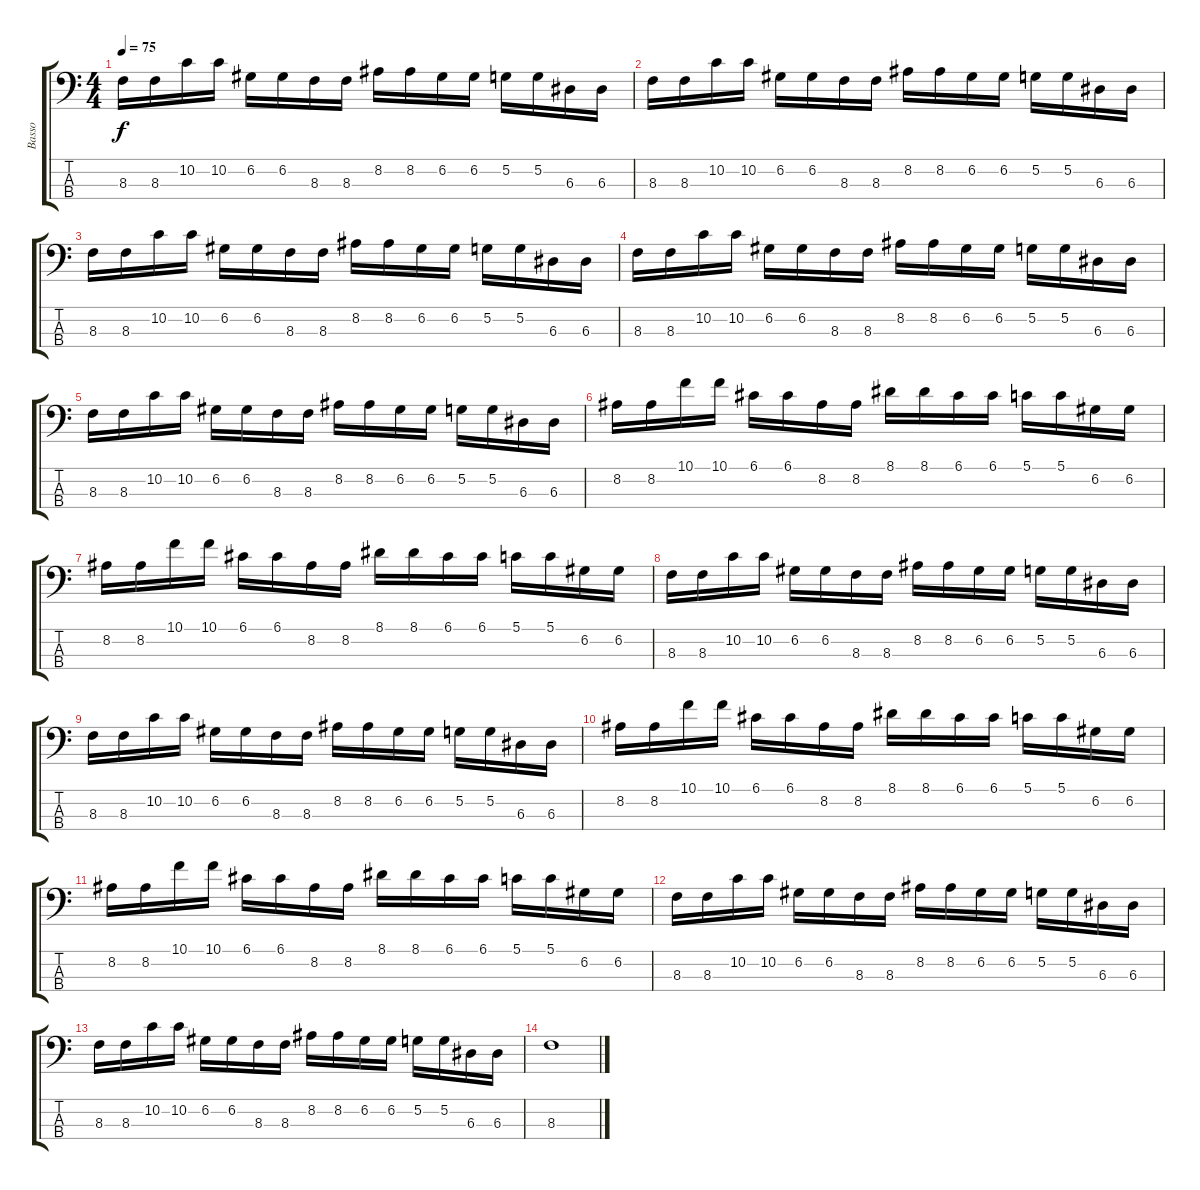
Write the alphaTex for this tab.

\track ("Basso" "Basso") {instrument electricbassfinger}
\staff {score tabs}
\tuning (G2 D2 A1 E1) {hide}
\ts (4 4)
\tempo 75
\clef f4
\ks c
8.3.16{dy f} 8.3.16 10.2.16 10.2.16 6.2.16 6.2.16 8.3.16 8.3.16 8.2.16 8.2.16 6.2.16 6.2.16 5.2.16 5.2.16 6.3.16 6.3.16 |
8.3.16 8.3.16 10.2.16 10.2.16 6.2.16 6.2.16 8.3.16 8.3.16 8.2.16 8.2.16 6.2.16 6.2.16 5.2.16 5.2.16 6.3.16 6.3.16 |
8.3.16 8.3.16 10.2.16 10.2.16 6.2.16 6.2.16 8.3.16 8.3.16 8.2.16 8.2.16 6.2.16 6.2.16 5.2.16 5.2.16 6.3.16 6.3.16 |
8.3.16 8.3.16 10.2.16 10.2.16 6.2.16 6.2.16 8.3.16 8.3.16 8.2.16 8.2.16 6.2.16 6.2.16 5.2.16 5.2.16 6.3.16 6.3.16 |
8.3.16 8.3.16 10.2.16 10.2.16 6.2.16 6.2.16 8.3.16 8.3.16 8.2.16 8.2.16 6.2.16 6.2.16 5.2.16 5.2.16 6.3.16 6.3.16 |
8.2.16 8.2.16 10.1.16 10.1.16 6.1.16 6.1.16 8.2.16 8.2.16 8.1.16 8.1.16 6.1.16 6.1.16 5.1.16 5.1.16 6.2.16 6.2.16 |
8.2.16 8.2.16 10.1.16 10.1.16 6.1.16 6.1.16 8.2.16 8.2.16 8.1.16 8.1.16 6.1.16 6.1.16 5.1.16 5.1.16 6.2.16 6.2.16 |
8.3.16 8.3.16 10.2.16 10.2.16 6.2.16 6.2.16 8.3.16 8.3.16 8.2.16 8.2.16 6.2.16 6.2.16 5.2.16 5.2.16 6.3.16 6.3.16 |
8.3.16 8.3.16 10.2.16 10.2.16 6.2.16 6.2.16 8.3.16 8.3.16 8.2.16 8.2.16 6.2.16 6.2.16 5.2.16 5.2.16 6.3.16 6.3.16 |
8.2.16 8.2.16 10.1.16 10.1.16 6.1.16 6.1.16 8.2.16 8.2.16 8.1.16 8.1.16 6.1.16 6.1.16 5.1.16 5.1.16 6.2.16 6.2.16 |
8.2.16 8.2.16 10.1.16 10.1.16 6.1.16 6.1.16 8.2.16 8.2.16 8.1.16 8.1.16 6.1.16 6.1.16 5.1.16 5.1.16 6.2.16 6.2.16 |
8.3.16 8.3.16 10.2.16 10.2.16 6.2.16 6.2.16 8.3.16 8.3.16 8.2.16 8.2.16 6.2.16 6.2.16 5.2.16 5.2.16 6.3.16 6.3.16 |
8.3.16 8.3.16 10.2.16 10.2.16 6.2.16 6.2.16 8.3.16 8.3.16 8.2.16 8.2.16 6.2.16 6.2.16 5.2.16 5.2.16 6.3.16 6.3.16 |
8.3.1
